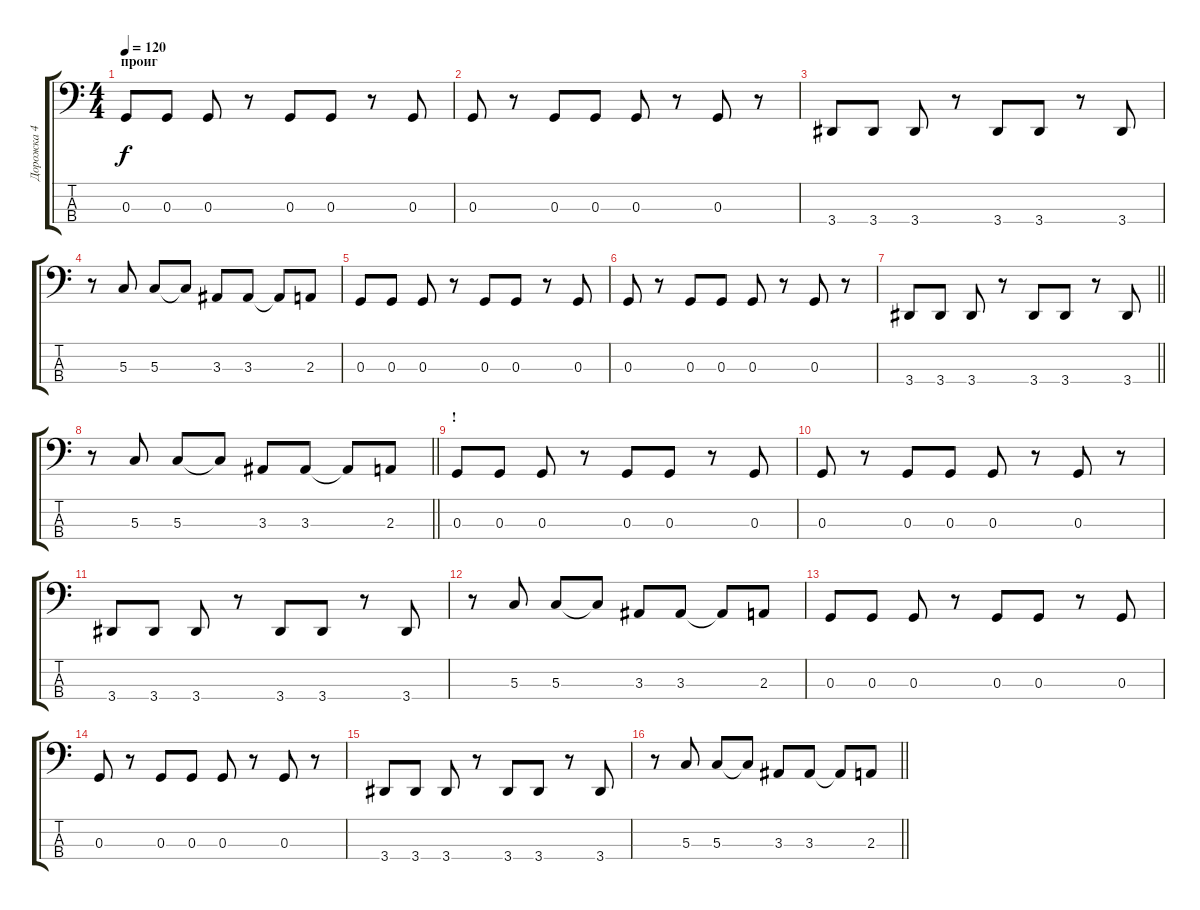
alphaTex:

\track ("Дорожка 4" "Дорожка 4") {instrument electricbassfinger}
\staff {score tabs}
\tuning (F2 C2 G1 C1) {hide}
\ts (4 4)
\section ("" "проиг")
\tempo 120
\clef f4
\ks c
0.3.8{dy f} 0.3.8 0.3.8 r.8 0.3.8 0.3.8 r.8 0.3.8 |
0.3.8 r.8 0.3.8 0.3.8 0.3.8 r.8 0.3.8 r.8 |
3.4.8 3.4.8 3.4.8 r.8 3.4.8 3.4.8 r.8 3.4.8 |
r.8 5.3.8 5.3.8 5.3{t}.8 3.3.8 3.3.8 3.3{t}.8 2.3.8 |
0.3.8 0.3.8 0.3.8 r.8 0.3.8 0.3.8 r.8 0.3.8 |
0.3.8 r.8 0.3.8 0.3.8 0.3.8 r.8 0.3.8 r.8 |
\barLineRight lightlight
3.4.8 3.4.8 3.4.8 r.8 3.4.8 3.4.8 r.8 3.4.8 |
\section ("" "")
\barLineRight lightlight
r.8 5.3.8 5.3.8 5.3{t}.8 3.3.8 3.3.8 3.3{t}.8 2.3.8 |
\section ("" "!")
0.3.8 0.3.8 0.3.8 r.8 0.3.8 0.3.8 r.8 0.3.8 |
0.3.8 r.8 0.3.8 0.3.8 0.3.8 r.8 0.3.8 r.8 |
3.4.8 3.4.8 3.4.8 r.8 3.4.8 3.4.8 r.8 3.4.8 |
r.8 5.3.8 5.3.8 5.3{t}.8 3.3.8 3.3.8 3.3{t}.8 2.3.8 |
0.3.8 0.3.8 0.3.8 r.8 0.3.8 0.3.8 r.8 0.3.8 |
0.3.8 r.8 0.3.8 0.3.8 0.3.8 r.8 0.3.8 r.8 |
3.4.8 3.4.8 3.4.8 r.8 3.4.8 3.4.8 r.8 3.4.8 |
\barLineRight lightlight
r.8 5.3.8 5.3.8 5.3{t}.8 3.3.8 3.3.8 3.3{t}.8 2.3.8
